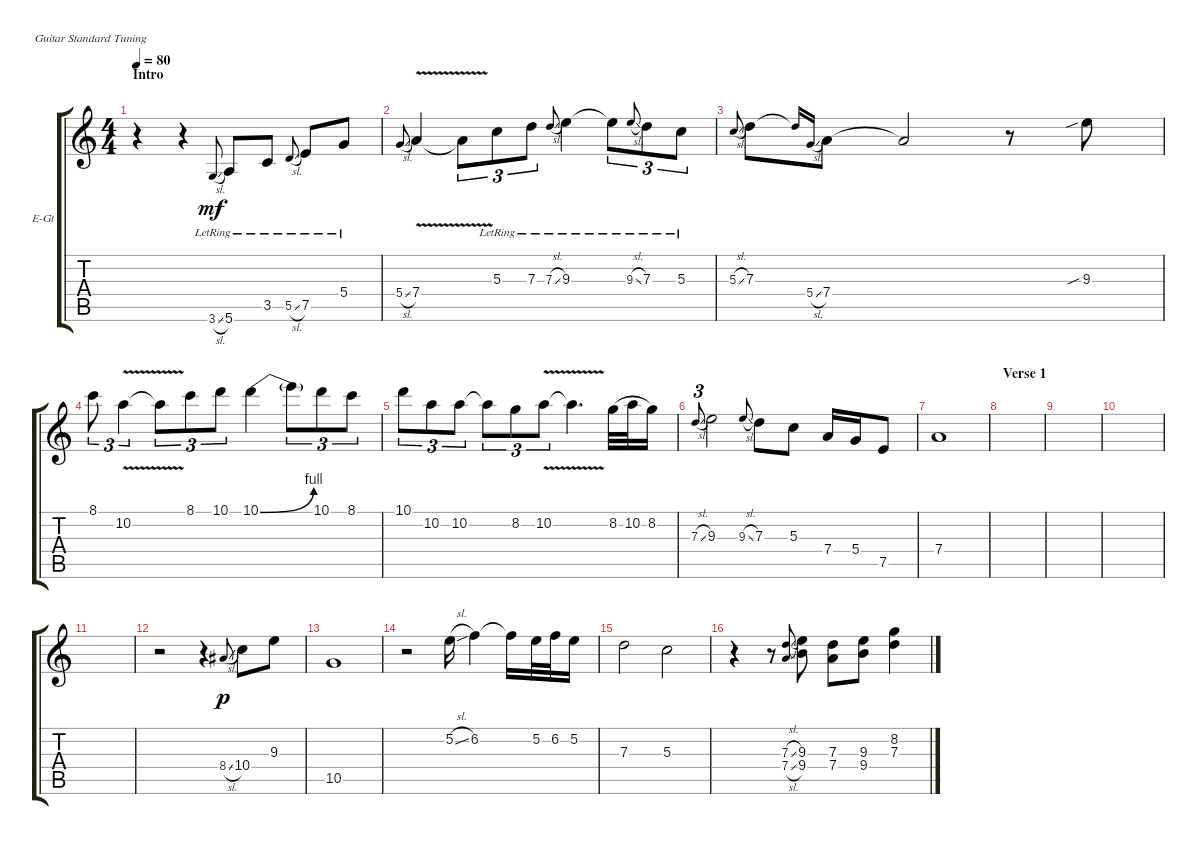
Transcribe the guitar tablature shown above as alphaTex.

\defaultSystemsLayout 4
\bracketExtendMode groupsimilarinstruments
\firstSystemTrackNameOrientation horizontal
\otherSystemsTrackNameOrientation horizontal
\track ("Electric Guitar" "E-Gt") {instrument overdrivenguitar}
\staff {score tabs}
\tuning (E4 B3 G3 D3 A2 E2)
\ts (4 4)
\section ("" "Intro")
\tempo 80
\clef g2
\ks c
r.4{dy mf instrument overdrivenguitar} r.4 3.6{sl lr}.8{gr onbeat} 5.6{lr}.8 3.5{lr}.8 5.5{sl lr}.8{gr onbeat} 7.5{lr}.8 5.4{lr}.8 |
5.4{sl}.8{gr onbeat} 7.4{v}.4 7.4{t}.8{tu (3 2)} 5.3{lr}.8{tu (3 2)} 7.3{lr}.8{tu (3 2)} 7.3{sl lr}.8{gr onbeat} 9.3{lr}.4 9.3{lr t}.8{tu (3 2)} 9.3{sl lr}.8{tu (3 2) gr onbeat} 7.3{lr}.8{tu (3 2)} 5.3{lr}.8{tu (3 2)} |
5.3{sl}.8{gr onbeat} 7.3.8 7.3{t}.16{gr onbeat} 5.4{sl}.16{gr onbeat} 7.4.8 7.4{t}.2 r.8 9.3{sib}.8 |
8.1.8{tu (3 2)} 10.2{v}.4{tu (3 2)} 10.2{t}.8{tu (3 2)} 8.1.8{tu (3 2)} 10.1.8{tu (3 2)} 10.1{be (bend 0 0 15 4)}.4 10.1{t}.8{tu (3 2)} 10.1.8{tu (3 2)} 8.1.8{tu (3 2)} |
10.1.8{tu (3 2)} 10.2.8{tu (3 2)} 10.2.8{tu (3 2)} 10.2{t}.8{tu (3 2)} 8.2.8{tu (3 2)} 10.2{v}.8{tu (3 2)} 10.2{t}.4{d} 8.2.32{legatoorigin} 10.2.32{legatoorigin} 8.2.16 |
7.3{sl}.8{tu (3 2) gr onbeat} 9.3.2 9.3{sl}.8{gr onbeat} 7.3.8 5.3.8 7.4.16 5.4.16 7.5.8 |
7.4.1 |
\section ("" "Verse 1")
|
|
|
|
r.2 r.4 8.4{sl}.8{gr onbeat dy p} 10.4.8 9.3.8 |
10.5.1 |
r.2 5.2{sl}.16 6.2.4 6.2{t}.16 5.2.32 6.2.32 5.2.16 |
7.3.2 5.3.2 |
r.4 r.8 (7.4{sl} 7.3{sl}).8{gr onbeat} (9.4 9.3).8 (7.4 7.3).8 (9.4 9.3).8 (7.3 8.2).4
